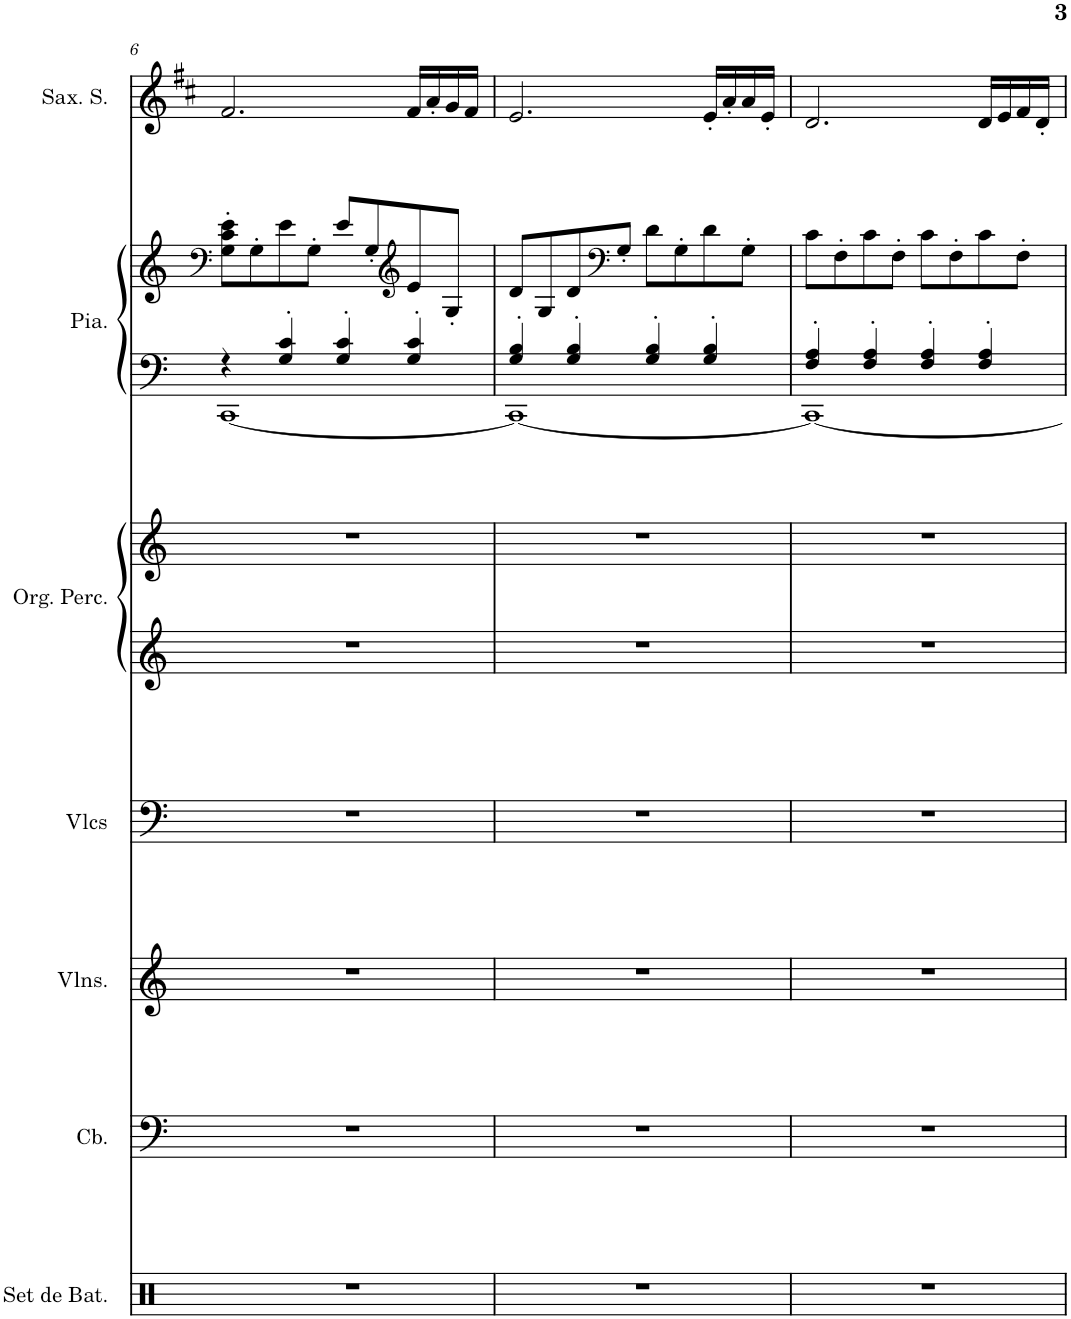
**kern	**kern	**kern	**kern	**kern	**kern	**kern	**kern	**kern
*part7	*part6	*part5	*part4	*part3	*part3	*part2	*part2	*part1
*staff9	*staff8	*staff7	*staff6	*staff5	*staff4	*staff3	*staff2	*staff1
*I"Grand set de batterie, DRUMS	*I"Contrebasse, BASS	*I"Violons (section), STRINGS 1	*I"Violoncelles (section), STRINGS 2	*I"Orgue percussif, ORGAN	*	*I"Piano, PIANO	*	*I"Saxophone Soprano
*I'Set de Bat.	*I'Cb.	*I'Vlns.	*I'Vlcs	*I'Org. Perc.	*	*I'Pia.	*	*I'Sax. S.
!!LO:PB:g=z
*clefX	*clefF4	*clefG2	*clefF4	*clefG2	*clefG2	*clefF4	*clefF4	*clefG2
*	*Trd7c12	*	*	*	*	*	*	*Trd1c2
*k[]	*k[]	*k[]	*k[]	*k[]	*k[]	*k[]	*k[]	*k[f#c#]
*M4/4	*M4/4	*M4/4	*M4/4	*M4/4	*M4/4	*M4/4	*M4/4	*M4/4
=6	=6	=6	=6	=6	=6	=6	=6	=6
*	*	*	*	*	*	*^	*	*
1r	1r	1r	1r	1r	1r	4r	[1CC	8G\' 8c\' 8e\'L	2.f#/
.	.	.	.	.	.	.	.	8G'\	.
.	.	.	.	.	.	4G/' 4c/'	.	8e\	.
.	.	.	.	.	.	.	.	8G'\J	.
.	.	.	.	.	.	4G/' 4c/'	.	8e/L	.
.	.	.	.	.	.	.	.	8G'/	.
*	*	*	*	*	*	*	*	*clefG2	*
.	.	.	.	.	.	4G/' 4c/'	.	8e/	16f#/LL
.	.	.	.	.	.	.	.	.	16a'/
.	.	.	.	.	.	.	.	8G'/J	16g/
.	.	.	.	.	.	.	.	.	16f#/JJ
=7	=7	=7	=7	=7	=7	=7	=7	=7	=7
1r	1r	1r	1r	1r	1r	4G/' 4B/'	1CC_	8d/L	2.e/
.	.	.	.	.	.	.	.	8G/	.
.	.	.	.	.	.	4G/' 4B/'	.	8d/	.
*	*	*	*	*	*	*	*	*clefF4	*
.	.	.	.	.	.	.	.	8G'/J	.
.	.	.	.	.	.	4G/' 4B/'	.	8d\L	.
.	.	.	.	.	.	.	.	8G'\	.
.	.	.	.	.	.	4G/' 4B/'	.	8d\	16e'/LL
.	.	.	.	.	.	.	.	.	16a'/
.	.	.	.	.	.	.	.	8G'\J	16a/
.	.	.	.	.	.	.	.	.	16e'/JJ
=8	=8	=8	=8	=8	=8	=8	=8	=8	=8
1r	1r	1r	1r	1r	1r	4F/' 4A/'	1CC_	8c\L	2.d/
.	.	.	.	.	.	.	.	8F'\	.
.	.	.	.	.	.	4F/' 4A/'	.	8c\	.
.	.	.	.	.	.	.	.	8F'\J	.
.	.	.	.	.	.	4F/' 4A/'	.	8c\L	.
.	.	.	.	.	.	.	.	8F'\	.
.	.	.	.	.	.	4F/' 4A/'	.	8c\	16d/LL
.	.	.	.	.	.	.	.	.	16e/
.	.	.	.	.	.	.	.	8F'\J	16f#/
.	.	.	.	.	.	.	.	.	16d'/JJ
*	*	*	*	*	*	*v	*v	*	*
=	=	=	=	=	=	=	=	=
*-	*-	*-	*-	*-	*-	*-	*-	*-
